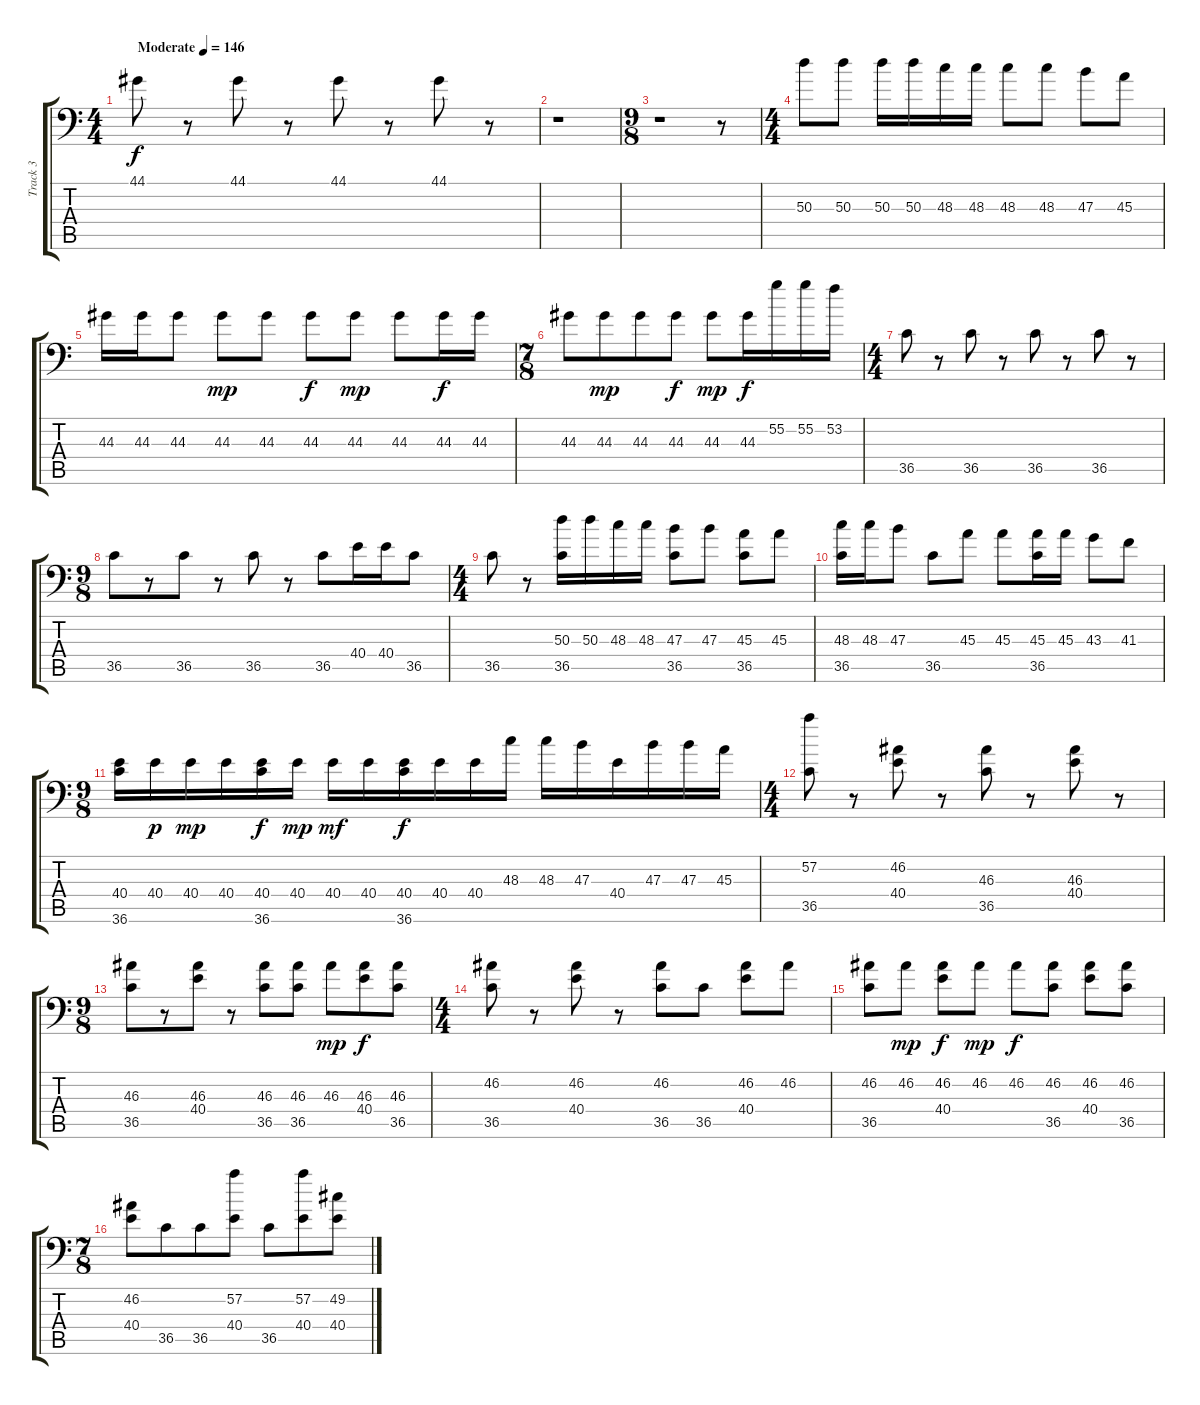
\track ("Track 3" "Track 3") {instrument acousticgrandpiano}
\staff {score tabs}
\tuning (C-1 C-1 C-1 C-1 C-1 C-1) {hide}
\ts (4 4)
\tempo (146 "Moderate")
\clef f4
\ks c
44.1.8{dy f instrument acousticgrandpiano} r.8 44.1.8 r.8 44.1.8 r.8 44.1.8 r.8 |
r.1 |
\ts (9 8)
r.1 r.8 |
\ts (4 4)
50.3.8 50.3.8 50.3.16 50.3.16 48.3.16 48.3.16 48.3.8 48.3.8 47.3.8 45.3.8 |
44.3.16 44.3.16 44.3.8 44.3.8{dy mp} 44.3.8 44.3.8{dy f} 44.3.8{dy mp} 44.3.8 44.3.16{dy f} 44.3.16 |
\ts (7 8)
44.3.8 44.3.8{dy mp} 44.3.8 44.3.8{dy f} 44.3.8{dy mp} 44.3.16{dy f} 55.2.16 55.2.16 53.2.16 |
\ts (4 4)
36.5.8 r.8 36.5.8 r.8 36.5.8 r.8 36.5.8 r.8 |
\ts (9 8)
36.5.8 r.8 36.5.8 r.8 36.5.8 r.8 36.5.8 40.4.16 40.4.16 36.5.8 |
\ts (4 4)
36.5.8 r.8 (50.3 36.5).16 50.3.16 48.3.16 48.3.16 (47.3 36.5).8 47.3.8 (45.3 36.5).8 45.3.8 |
(48.3 36.5).16 48.3.16 47.3.8 36.5.8 45.3.8 45.3.8 (45.3 36.5).16 45.3.16 43.3.8 41.3.8 |
\ts (9 8)
(40.4 36.6).16 40.4.16{dy p} 40.4.16{dy mp} 40.4.16 (40.4 36.6).16{dy f} 40.4.16{dy mp} 40.4.16{dy mf} 40.4.16 (40.4 36.6).16{dy f} 40.4.16 40.4.16 48.3.16 48.3.16 47.3.16 40.4.16 47.3.16 47.3.16 45.3.16 |
\ts (4 4)
(57.2 36.5).8 r.8 (46.2 40.4).8 r.8 (46.3 36.5).8 r.8 (46.3 40.4).8 r.8 |
\ts (9 8)
(46.3 36.5).8 r.8 (46.3 40.4).8 r.8 (46.3 36.5).8 (46.3 36.5).8 46.3.8{dy mp} (46.3 40.4).8{dy f} (46.3 36.5).8 |
\ts (4 4)
(46.2 36.5).8 r.8 (46.2 40.4).8 r.8 (46.2 36.5).8 36.5.8 (46.2 40.4).8 46.2.8 |
(46.2 36.5).8 46.2.8{dy mp} (46.2 40.4).8{dy f} 46.2.8{dy mp} 46.2.8{dy f} (46.2 36.5).8 (46.2 40.4).8 (46.2 36.5).8 |
\ts (7 8)
(46.2 40.4).8 36.5.8 36.5.8 (57.2 40.4).8 36.5.8 (57.2 40.4).8 (49.2 40.4).8
